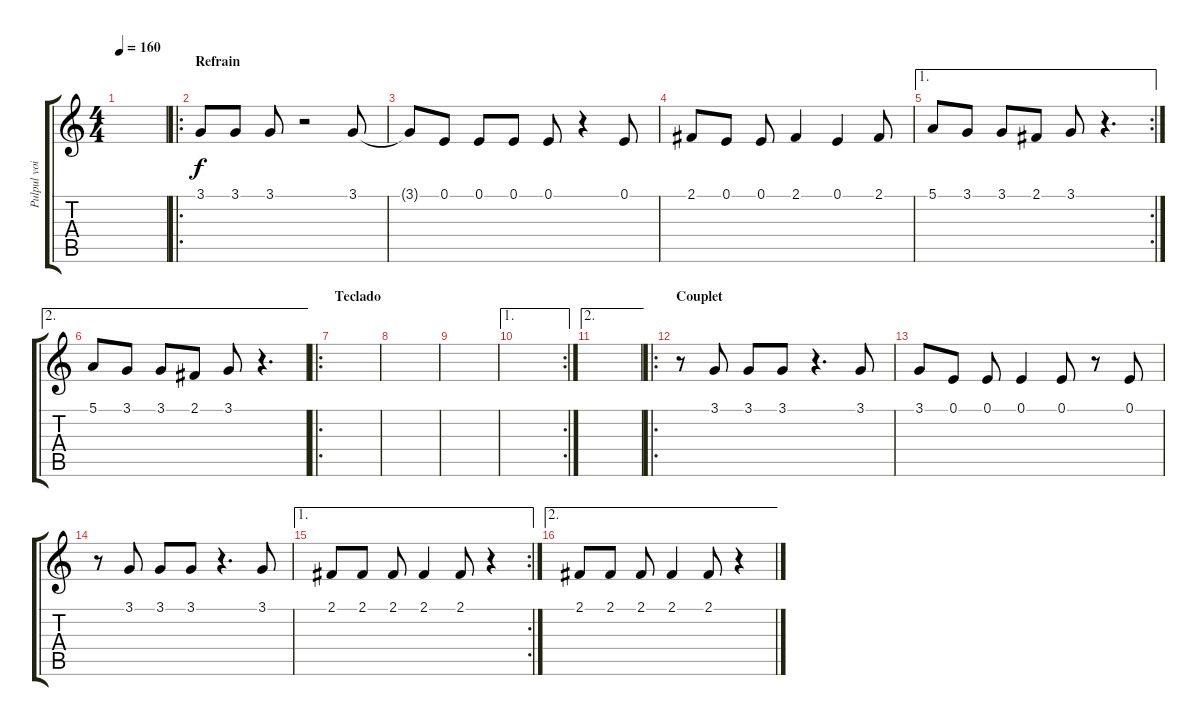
\track ("Pulpul voix" "Pulpul voi") {instrument clarinet}
\staff {score tabs}
\tuning (E4 B3 G3 D3 A2 E2) {hide}
\ts (4 4)
\tempo 160
\clef g2
\ks c
|
\ro
\section ("" "Refrain")
3.1.8 3.1.8 3.1.8 r.2 3.1.8 |
3.1{t}.8 0.1.8 0.1.8 0.1.8 0.1.8 r.4 0.1.8 |
2.1.8 0.1.8 0.1.8 2.1.4 0.1.4 2.1.8 |
\ae 1
\rc 2
5.1.8 3.1.8 3.1.8 2.1.8 3.1.8 r.4{d} |
\ae 2
5.1.8 3.1.8 3.1.8 2.1.8 3.1.8 r.4{d} |
\ro
\section ("" "Teclado")
|
|
|
\ae 1
\rc 2
|
\ae 2
|
\ro
\section ("" "Couplet")
r.8 3.1.8 3.1.8 3.1.8 r.4{d} 3.1.8 |
3.1.8 0.1.8 0.1.8 0.1.4 0.1.8 r.8 0.1.8 |
r.8 3.1.8 3.1.8 3.1.8 r.4{d} 3.1.8 |
\ae 1
\rc 2
2.1.8 2.1.8 2.1.8 2.1.4 2.1.8 r.4 |
\ae 2
2.1.8 2.1.8 2.1.8 2.1.4 2.1.8 r.4
